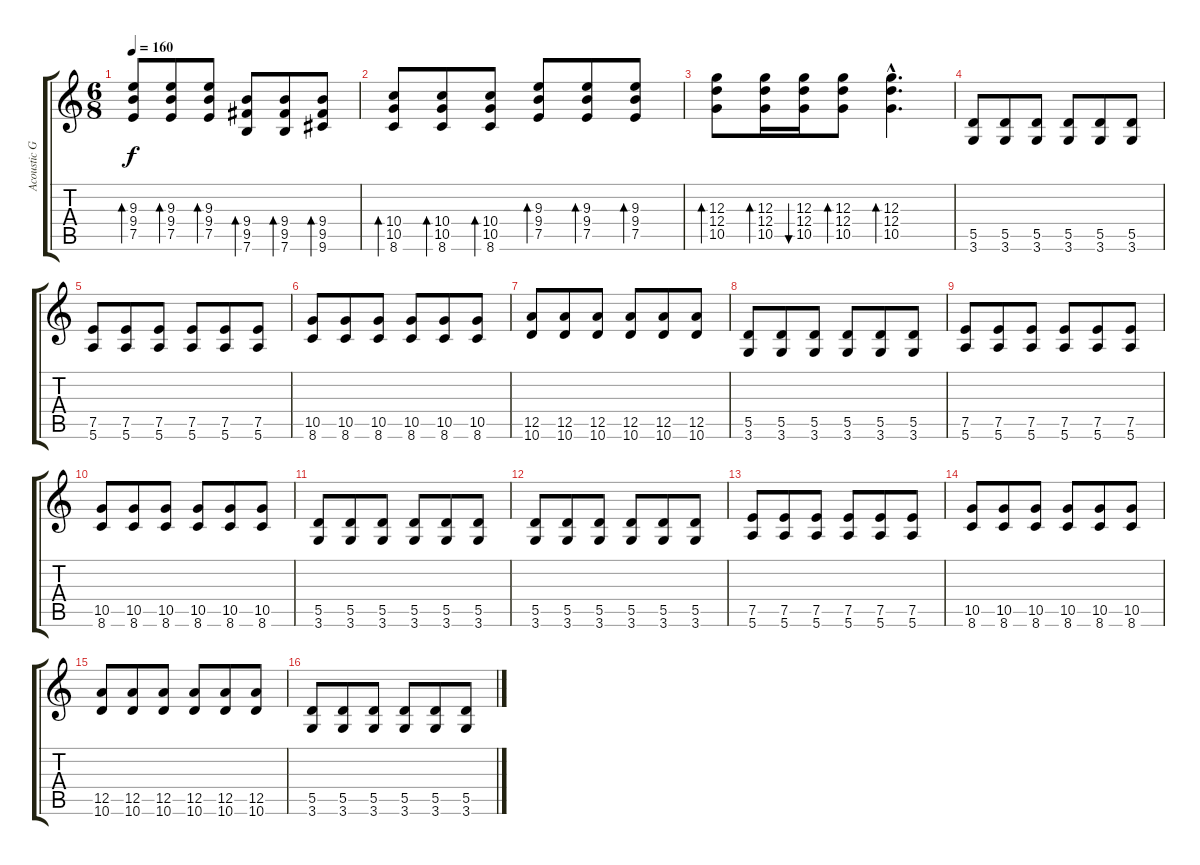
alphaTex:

\track ("Acoustic Guitar" "Acoustic G") {instrument acousticguitarsteel}
\staff {score tabs}
\tuning (E4 B3 G3 D3 A2 E2) {hide}
\ts (6 8)
\tempo 160
\clef g2
\ks c
(9.3 9.4 7.5).8{bd 240 dy f} (9.3 9.4 7.5).8{bd 240} (9.3 9.4 7.5).8{bd 240} (9.4 9.5 7.6).8{bd 240} (9.4 9.5 7.6).8{bd 240} (9.4 9.5 9.6).8{bd 240} |
(10.4 10.5 8.6).8{bd 240} (10.4 10.5 8.6).8{bd 240} (10.4 10.5 8.6).8{bd 240} (9.3 9.4 7.5).8{bd 240} (9.3 9.4 7.5).8{bd 240} (9.3 9.4 7.5).8{bd 240} |
(12.3 12.4 10.5).8{bd 240} (12.3 12.4 10.5).16{bd 240} (12.3 12.4 10.5).16{bu 240} (12.3 12.4 10.5).8{bd 240} (12.3{hac} 12.4{hac} 10.5{hac}).4{d bd 240} |
(5.5 3.6).8 (5.5 3.6).8 (5.5 3.6).8 (5.5 3.6).8 (5.5 3.6).8 (5.5 3.6).8 |
(7.5 5.6).8 (7.5 5.6).8 (7.5 5.6).8 (7.5 5.6).8 (7.5 5.6).8 (7.5 5.6).8 |
(10.5 8.6).8 (10.5 8.6).8 (10.5 8.6).8 (10.5 8.6).8 (10.5 8.6).8 (10.5 8.6).8 |
(12.5 10.6).8 (12.5 10.6).8 (12.5 10.6).8 (12.5 10.6).8 (12.5 10.6).8 (12.5 10.6).8 |
(5.5 3.6).8 (5.5 3.6).8 (5.5 3.6).8 (5.5 3.6).8 (5.5 3.6).8 (5.5 3.6).8 |
(7.5 5.6).8 (7.5 5.6).8 (7.5 5.6).8 (7.5 5.6).8 (7.5 5.6).8 (7.5 5.6).8 |
(10.5 8.6).8 (10.5 8.6).8 (10.5 8.6).8 (10.5 8.6).8 (10.5 8.6).8 (10.5 8.6).8 |
(5.5 3.6).8 (5.5 3.6).8 (5.5 3.6).8 (5.5 3.6).8 (5.5 3.6).8 (5.5 3.6).8 |
(5.5 3.6).8 (5.5 3.6).8 (5.5 3.6).8 (5.5 3.6).8 (5.5 3.6).8 (5.5 3.6).8 |
(7.5 5.6).8 (7.5 5.6).8 (7.5 5.6).8 (7.5 5.6).8 (7.5 5.6).8 (7.5 5.6).8 |
(10.5 8.6).8 (10.5 8.6).8 (10.5 8.6).8 (10.5 8.6).8 (10.5 8.6).8 (10.5 8.6).8 |
(12.5 10.6).8 (12.5 10.6).8 (12.5 10.6).8 (12.5 10.6).8 (12.5 10.6).8 (12.5 10.6).8 |
(5.5 3.6).8 (5.5 3.6).8 (5.5 3.6).8 (5.5 3.6).8 (5.5 3.6).8 (5.5 3.6).8
